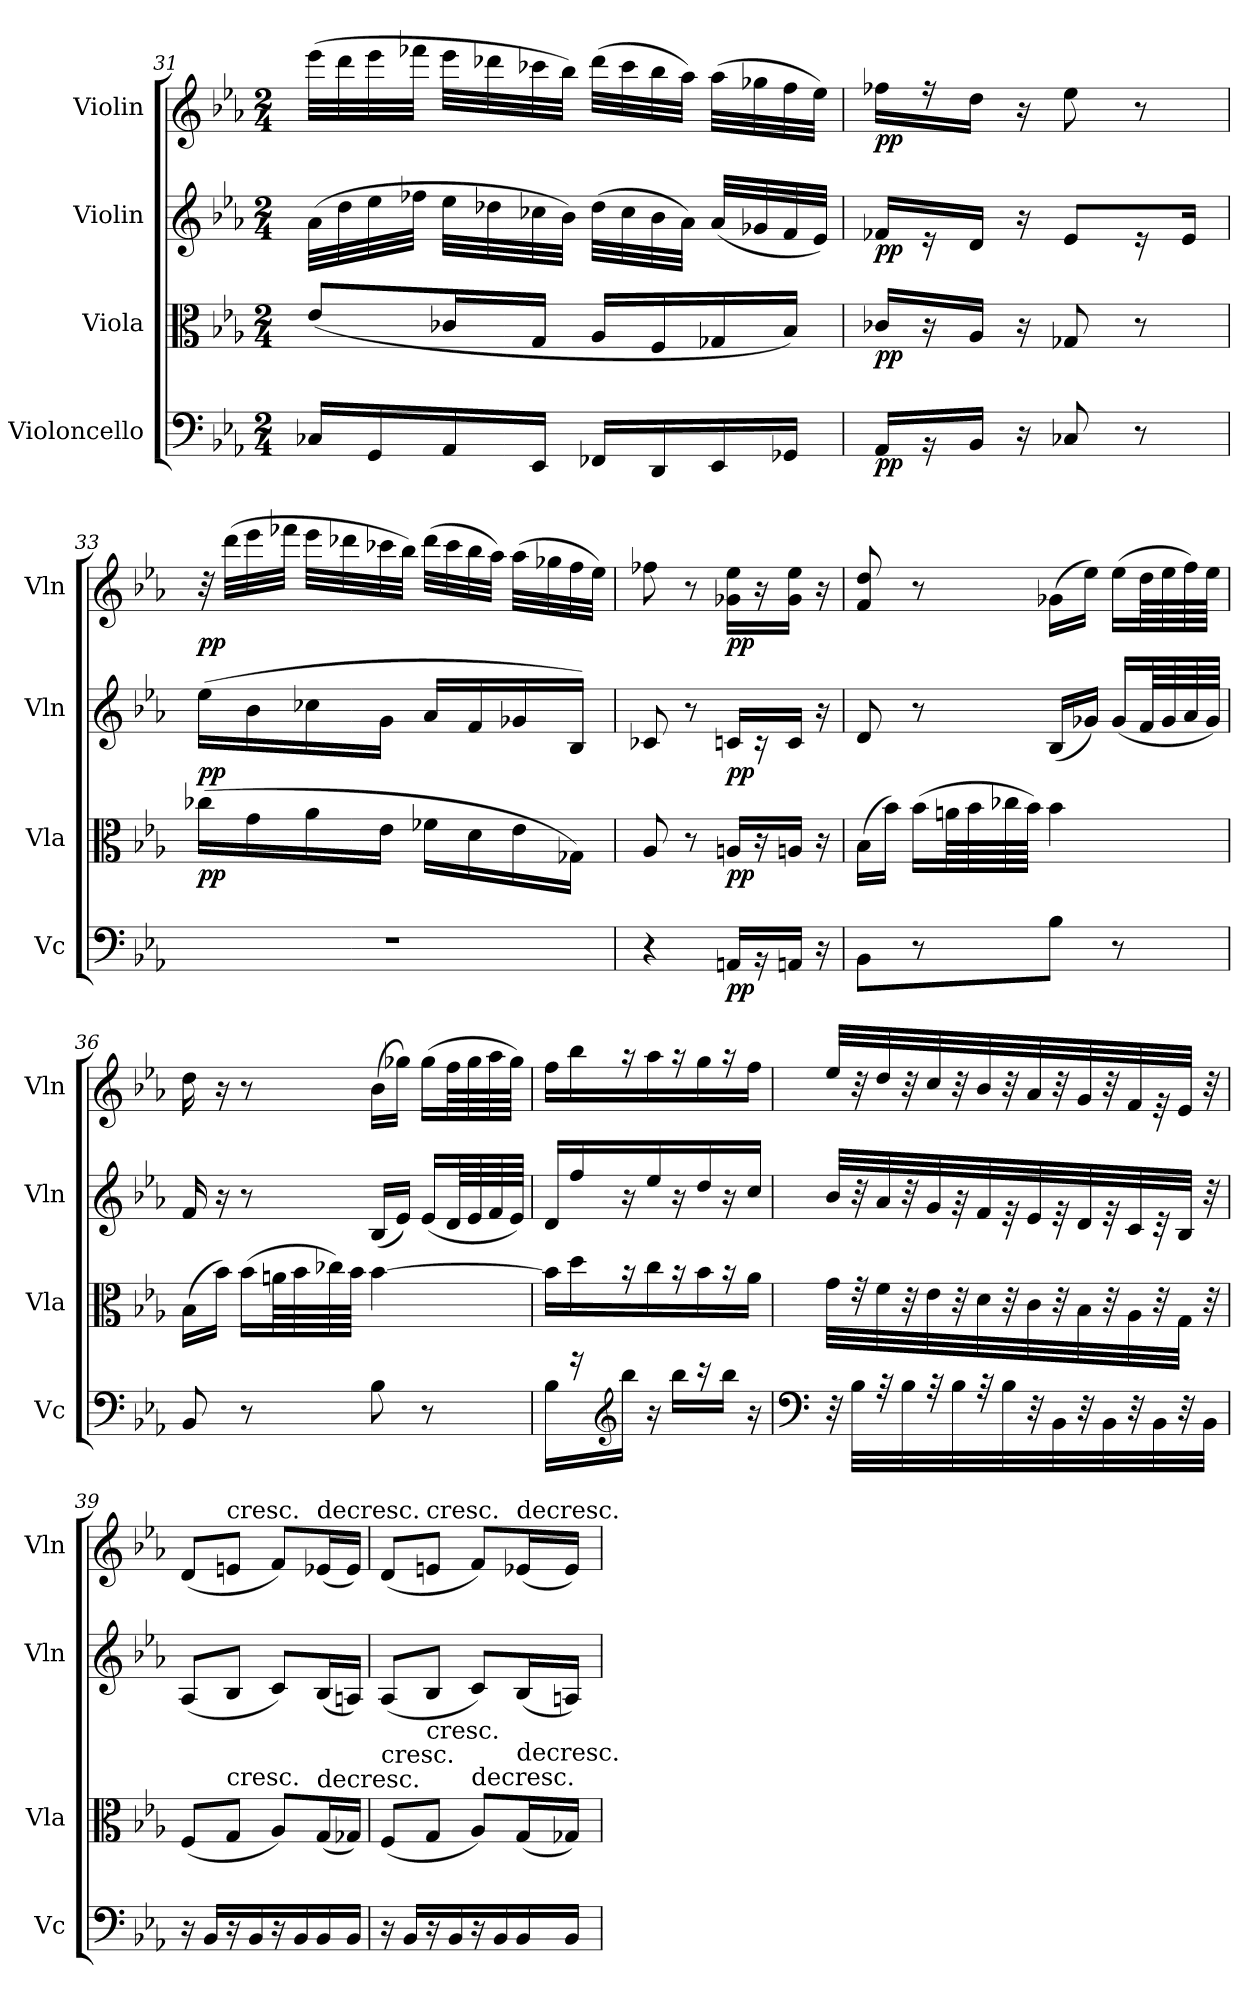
**kern	**dynam	**kern	**dynam	**kern	**dynam	**kern	**dynam
*part4	*part4	*part3	*part3	*part2	*part2	*part1	*part1
*staff4	*staff4	*staff3	*staff3	*staff2	*staff2	*staff1	*staff1
*I"Violoncello	*	*I"Viola	*	*I"Violin	*	*I"Violin	*
*I'Vc	*	*I'Vla	*	*I'Vln	*	*I'Vln	*
*clefF4	*	*clefC3	*	*clefG2	*	*clefG2	*
*k[b-e-a-]	*	*k[b-e-a-]	*	*k[b-e-a-]	*	*k[b-e-a-]	*
*M2/4	*	*M2/4	*	*M2/4	*	*M2/4	*
=31	=31	=31	=31	=31	=31	=31	=31
16C-X/LL	.	(8e-/L	.	(32a-\LLL	.	(32eee-\LLL	.
.	.	.	.	32dd\	.	32ddd\	.
16GG/	.	.	.	32ee-\	.	32eee-\	.
.	.	.	.	32ff-X\JJJ	.	32fff-X\JJJ	.
16AA-/	.	16c-X/L	.	32ee-\LLL	.	32eee-\LLL	.
.	.	.	.	32dd-X\	.	32ddd-X\	.
16EE-/JJ	.	16G/JJ	.	32cc-X\	.	32ccc-X\	.
.	.	.	.	32b-\JJJ)	.	32bb-\JJJ)	.
16FF-X/LL	.	16A-/LL	.	(32dd-\LLL	.	(32ddd-\LLL	.
.	.	.	.	32cc-\	.	32ccc-\	.
16DD/	.	16F/	.	32b-\	.	32bb-\	.
.	.	.	.	32a-\JJJ)	.	32aa-\JJJ)	.
16EE-/	.	16G-X/	.	(32a-/LLL	.	(32aa-\LLL	.
.	.	.	.	32g-X/	.	32gg-X\	.
16GG-X/JJ	.	16B-/JJ)	.	32f/	.	32ff\	.
.	.	.	.	32e-/JJJ)	.	32ee-\JJJ)	.
=32	=32	=32	=32	=32	=32	=32	=32
16AA-/LL	pp	16c-X/LL	pp	16f-X/LL	pp	16ff-X\LL	pp
16r	.	16r	.	16r	.	16r	.
16BB-/JJ	.	16A-/JJ	.	16d/JJ	.	16dd\JJ	.
16r	.	16r	.	16r	.	16r	.
8C-X/	.	8G-X/	.	8e-/L	.	8ee-\	.
8r	.	8r	.	16r	.	8r	.
.	.	.	.	16e-/Jk	.	.	.
=33	=33	=33	=33	=33	=33	=33	=33
2r	.	(16cc-X\LL	pp	(16ee-\LL	pp	32r	pp
.	.	.	.	.	.	(32ddd\LLL	.
.	.	16g\	.	16b-\	.	32eee-\	.
.	.	.	.	.	.	32fff-X\JJJ	.
.	.	16a-\	.	16cc-X\	.	32eee-\LLL	.
.	.	.	.	.	.	32ddd-X\	.
.	.	16e-\JJ	.	16g\JJ	.	32ccc-X\	.
.	.	.	.	.	.	32bb-\JJJ)	.
.	.	16f-X\LL	.	16a-/LL	.	(32ddd-\LLL	.
.	.	.	.	.	.	32ccc-\	.
.	.	16d\	.	16f/	.	32bb-\	.
.	.	.	.	.	.	32aa-\JJJ)	.
.	.	16e-\	.	16g-X/	.	(32aa-\LLL	.
.	.	.	.	.	.	32gg-X\	.
.	.	16G-X\JJ)	.	16B-/JJ)	.	32ff\	.
.	.	.	.	.	.	32ee-\JJJ)	.
=34	=34	=34	=34	=34	=34	=34	=34
4r	.	8A-/	.	8c-X/	.	8ff-X\	.
.	.	8r	.	8r	.	8r	.
16AAn/LL	pp	16An/LL	pp	16cn/LL	pp	16g-X\ 16ee-\LL	pp
16r	.	16r	.	16r	.	16r	.
16AAn/JJ	.	16An/JJ	.	16c/JJ	.	16g-\ 16ee-\JJ	.
16r	.	16r	.	16r	.	16r	.
=35	=35	=35	=35	=35	=35	=35	=35
8BB-\L	.	(16B-\LL	.	8d/	.	8f/ 8dd/	.
.	.	16b-\JJ)	.	.	.	.	.
8r	.	(16b-\LL	.	8r	.	8r	.
.	.	64an\LL	.	.	.	.	.
.	.	64b-\	.	.	.	.	.
.	.	64cc-X\	.	.	.	.	.
.	.	64b-\JJJJ)	.	.	.	.	.
8B-\J	.	4b-\	.	(16B-/LL	.	(16g-X\LL	.
.	.	.	.	16g-X/JJ)	.	16ee-\JJ)	.
8r	.	.	.	(16g-/LL	.	(16ee-\LL	.
.	.	.	.	64f/LL	.	64dd\LL	.
.	.	.	.	64g-/	.	64ee-\	.
.	.	.	.	64a-/	.	64ff\)	.
.	.	.	.	64g-/JJJJ)	.	64ee-\JJJJ	.
=36	=36	=36	=36	=36	=36	=36	=36
8BB-/	.	(16B-\LL	.	16f/	.	16dd\	.
.	.	16b-\JJ)	.	16r	.	16r	.
8r	.	(16b-\LL	.	8r	.	8r	.
.	.	64an\LL	.	.	.	.	.
.	.	64b-\	.	.	.	.	.
.	.	64cc-X\)	.	.	.	.	.
.	.	64b-\JJJJ	.	.	.	.	.
8B-\	.	[4b-\	.	(16B-/LL	.	(16b-\LL	.
.	.	.	.	16e-/JJ)	.	16gg-X\JJ)	.
8r	.	.	.	(16e-/LL	.	(16gg-\LL	.
.	.	.	.	64d/LL	.	64ff\LL	.
.	.	.	.	64e-/	.	64gg-\	.
.	.	.	.	64f/	.	64aa-\	.
.	.	.	.	64e-/JJJJ)	.	64gg-\JJJJ)	.
=37	=37	=37	=37	=37	=37	=37	=37
16B-\LL	.	16b-\LL]	.	16d/LL	.	16ff\LL	.
16r	.	16dd\	.	16ff/	.	16bb-\	.
*clefG2	*	*	*	*	*	*	*
16bb-\JJ	.	16r	.	16r	.	16r	.
16r	.	16cc\	.	16ee-/	.	16aa-\	.
16bb-\LL	.	16r	.	16r	.	16r	.
16r	.	16b-\	.	16dd/	.	16gg\	.
16bb-\JJ	.	16r	.	16r	.	16r	.
16r	.	16a-\JJ	.	16cc/JJ	.	16ff\JJ	.
=38	=38	=38	=38	=38	=38	=38	=38
*clefF4	*	*	*	*	*	*	*
32r	.	32g\LLL	.	32b-/LLL	.	32ee-/LLL	.
32B-\LLL	.	32r	.	32r	.	32r	.
32r	.	32f\	.	32a-/	.	32dd/	.
32B-\	.	32r	.	32r	.	32r	.
32r	.	32e-\	.	32g/	.	32cc/	.
32B-\	.	32r	.	32r	.	32r	.
32r	.	32d\	.	32f/	.	32b-/	.
32B-\	.	32r	.	32r	.	32r	.
32r	.	32c\	.	32e-/	.	32a-/	.
32BB-\	.	32r	.	32r	.	32r	.
32r	.	32B-\	.	32d/	.	32g/	.
32BB-\	.	32r	.	32r	.	32r	.
32r	.	32A-\	.	32c/	.	32f/	.
32BB-\	.	32r	.	32r	.	32r	.
32r	.	32G\JJJ	.	32B-/JJJ	.	32e-/JJJ	.
32BB-\JJJ	.	32r	.	32r	.	32r	.
=39	=39	=39	=39	=39	=39	=39	=39
16r	.	(8F/L	.	(8A-/L	.	(8d/L	.
16BB-/LL	.	.	.	.	.	.	.
!	!	!	!	!	!	!LO:TX:t=cresc.	!
!	!	!LO:TX:t=cresc.	!	!	!	!	!
16r	.	8G/J	.	8B-/J	.	8en/J	.
16BB-/	.	.	.	.	.	.	.
16r	.	8A-/L)	.	8c/L)	.	8f/L)	.
16BB-/	.	.	.	.	.	.	.
!	!	!	!	!	!	!LO:TX:t=decresc.	!
!	!	!LO:TX:t=decresc.	!	!	!	!	!
16BB-/	.	(16G/L	.	(16B-/L	.	(16e-X/L	.
16BB-/JJ	.	16G-X/JJ)	.	16An/JJ)	.	16e-/JJ)	.
=40	=40	=40	=40	=40	=40	=40	=40
!	!	!LO:TX:t=cresc.	!	!	!	!	!
16r	.	(8F/L	.	(8A-/L	.	(8d/L	.
16BB-/LL	.	.	.	.	.	.	.
!	!	!	!	!	!	!LO:TX:t=cresc.	!
!	!	!LO:TX:t=cresc.	!	!	!	!	!
16r	.	8G/J	.	8B-/J	.	8en/J	.
16BB-/	.	.	.	.	.	.	.
!	!	!LO:TX:t=decresc.	!	!	!	!	!
16r	.	8A-/L)	.	8c/L)	.	8f/L)	.
16BB-/	.	.	.	.	.	.	.
!	!	!	!	!	!	!LO:TX:t=decresc.	!
!	!	!LO:TX:t=decresc.	!	!	!	!	!
16BB-/	.	(16G/L	.	(16B-/L	.	(16e-X/L	.
16BB-/JJ	.	16G-X/JJ)	.	16An/JJ)	.	16e-/JJ)	.
=	=	=	=	=	=	=	=
*-	*-	*-	*-	*-	*-	*-	*-
